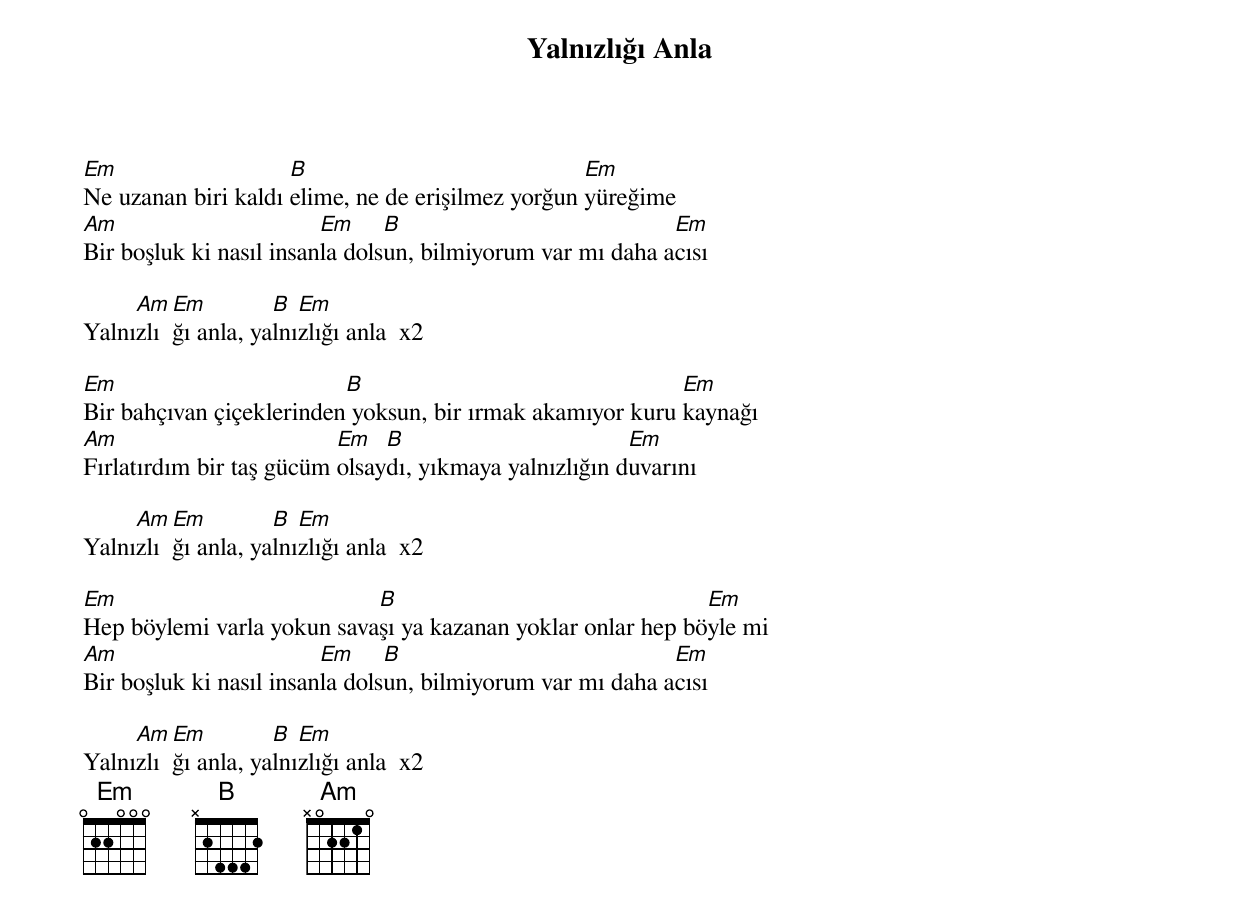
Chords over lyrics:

{title: Yalnızlığı Anla}
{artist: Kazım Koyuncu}

Em                   B                             Em
Ne uzanan biri kaldı elime, ne de erişilmez yorğun yüreğime
Am                       Em     B                           Em
Bir boşluk ki nasıl insanla dolsun, bilmiyorum var mı daha acısı

     Am Em         B  Em
Yalnızlığı anla, yalnızlığı anla  x2

Em                        B                                Em
Bir bahçıvan çiçeklerinden yoksun, bir ırmak akamıyor kuru kaynağı
Am                        Em   B                        Em
Fırlatırdım bir taş gücüm olsaydı, yıkmaya yalnızlığın duvarını

     Am Em         B  Em
Yalnızlığı anla, yalnızlığı anla  x2

Em                          B                                Em
Hep böylemi varla yokun savaşı ya kazanan yoklar onlar hep böyle mi
Am                       Em     B                           Em
Bir boşluk ki nasıl insanla dolsun, bilmiyorum var mı daha acısı

     Am Em         B  Em
Yalnızlığı anla, yalnızlığı anla  x2
